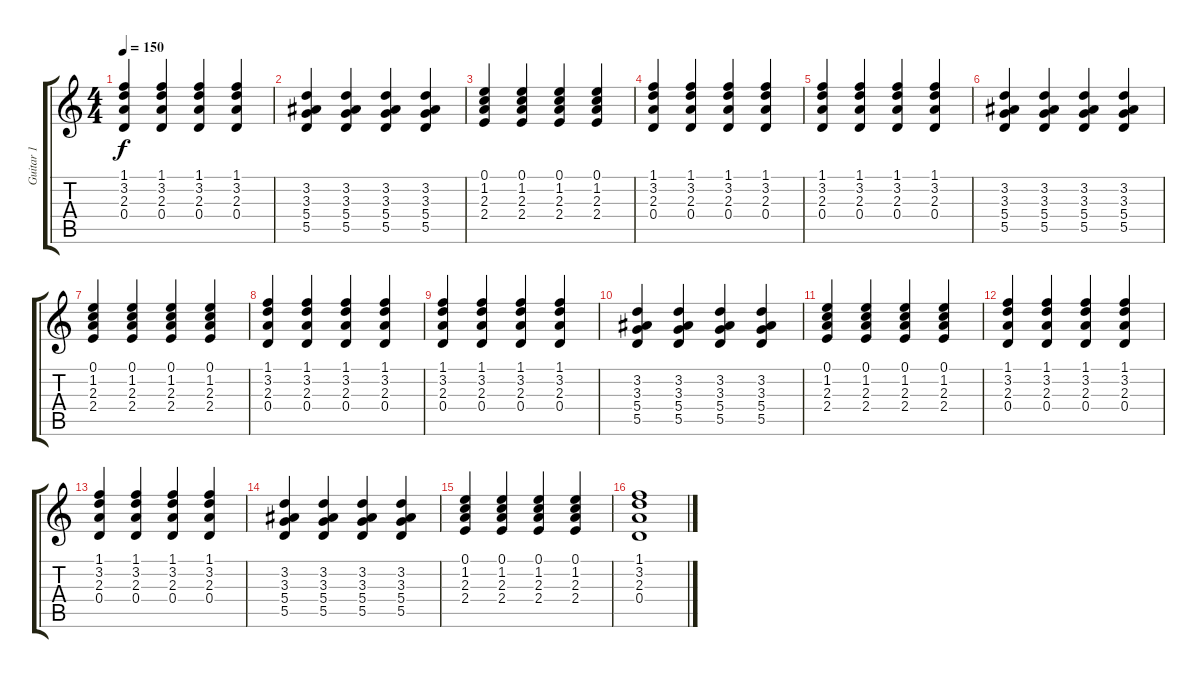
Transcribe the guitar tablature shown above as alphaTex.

\track ("Guitar 1" "Guitar 1") {instrument overdrivenguitar}
\staff {score tabs}
\tuning (E4 B3 G3 D3 A2 E2) {hide}
\ts (4 4)
\tempo 150
\clef g2
\ks c
(1.1 3.2 2.3 0.4).4{dy f} (1.1 3.2 2.3 0.4).4 (1.1 3.2 2.3 0.4).4 (1.1 3.2 2.3 0.4).4 |
(3.2 3.3 5.4 5.5).4 (3.2 3.3 5.4 5.5).4 (3.2 3.3 5.4 5.5).4 (3.2 3.3 5.4 5.5).4 |
(0.1 1.2 2.3 2.4).4 (0.1 1.2 2.3 2.4).4 (0.1 1.2 2.3 2.4).4 (0.1 1.2 2.3 2.4).4 |
(1.1 3.2 2.3 0.4).4 (1.1 3.2 2.3 0.4).4 (1.1 3.2 2.3 0.4).4 (1.1 3.2 2.3 0.4).4 |
(1.1 3.2 2.3 0.4).4 (1.1 3.2 2.3 0.4).4 (1.1 3.2 2.3 0.4).4 (1.1 3.2 2.3 0.4).4 |
(3.2 3.3 5.4 5.5).4 (3.2 3.3 5.4 5.5).4 (3.2 3.3 5.4 5.5).4 (3.2 3.3 5.4 5.5).4 |
(0.1 1.2 2.3 2.4).4 (0.1 1.2 2.3 2.4).4 (0.1 1.2 2.3 2.4).4 (0.1 1.2 2.3 2.4).4 |
(1.1 3.2 2.3 0.4).4 (1.1 3.2 2.3 0.4).4 (1.1 3.2 2.3 0.4).4 (1.1 3.2 2.3 0.4).4 |
(1.1 3.2 2.3 0.4).4 (1.1 3.2 2.3 0.4).4 (1.1 3.2 2.3 0.4).4 (1.1 3.2 2.3 0.4).4 |
(3.2 3.3 5.4 5.5).4 (3.2 3.3 5.4 5.5).4 (3.2 3.3 5.4 5.5).4 (3.2 3.3 5.4 5.5).4 |
(0.1 1.2 2.3 2.4).4 (0.1 1.2 2.3 2.4).4 (0.1 1.2 2.3 2.4).4 (0.1 1.2 2.3 2.4).4 |
(1.1 3.2 2.3 0.4).4 (1.1 3.2 2.3 0.4).4 (1.1 3.2 2.3 0.4).4 (1.1 3.2 2.3 0.4).4 |
(1.1 3.2 2.3 0.4).4 (1.1 3.2 2.3 0.4).4 (1.1 3.2 2.3 0.4).4 (1.1 3.2 2.3 0.4).4 |
(3.2 3.3 5.4 5.5).4 (3.2 3.3 5.4 5.5).4 (3.2 3.3 5.4 5.5).4 (3.2 3.3 5.4 5.5).4 |
(0.1 1.2 2.3 2.4).4 (0.1 1.2 2.3 2.4).4 (0.1 1.2 2.3 2.4).4 (0.1 1.2 2.3 2.4).4 |
(1.1 3.2 2.3 0.4).1{volume 0}
